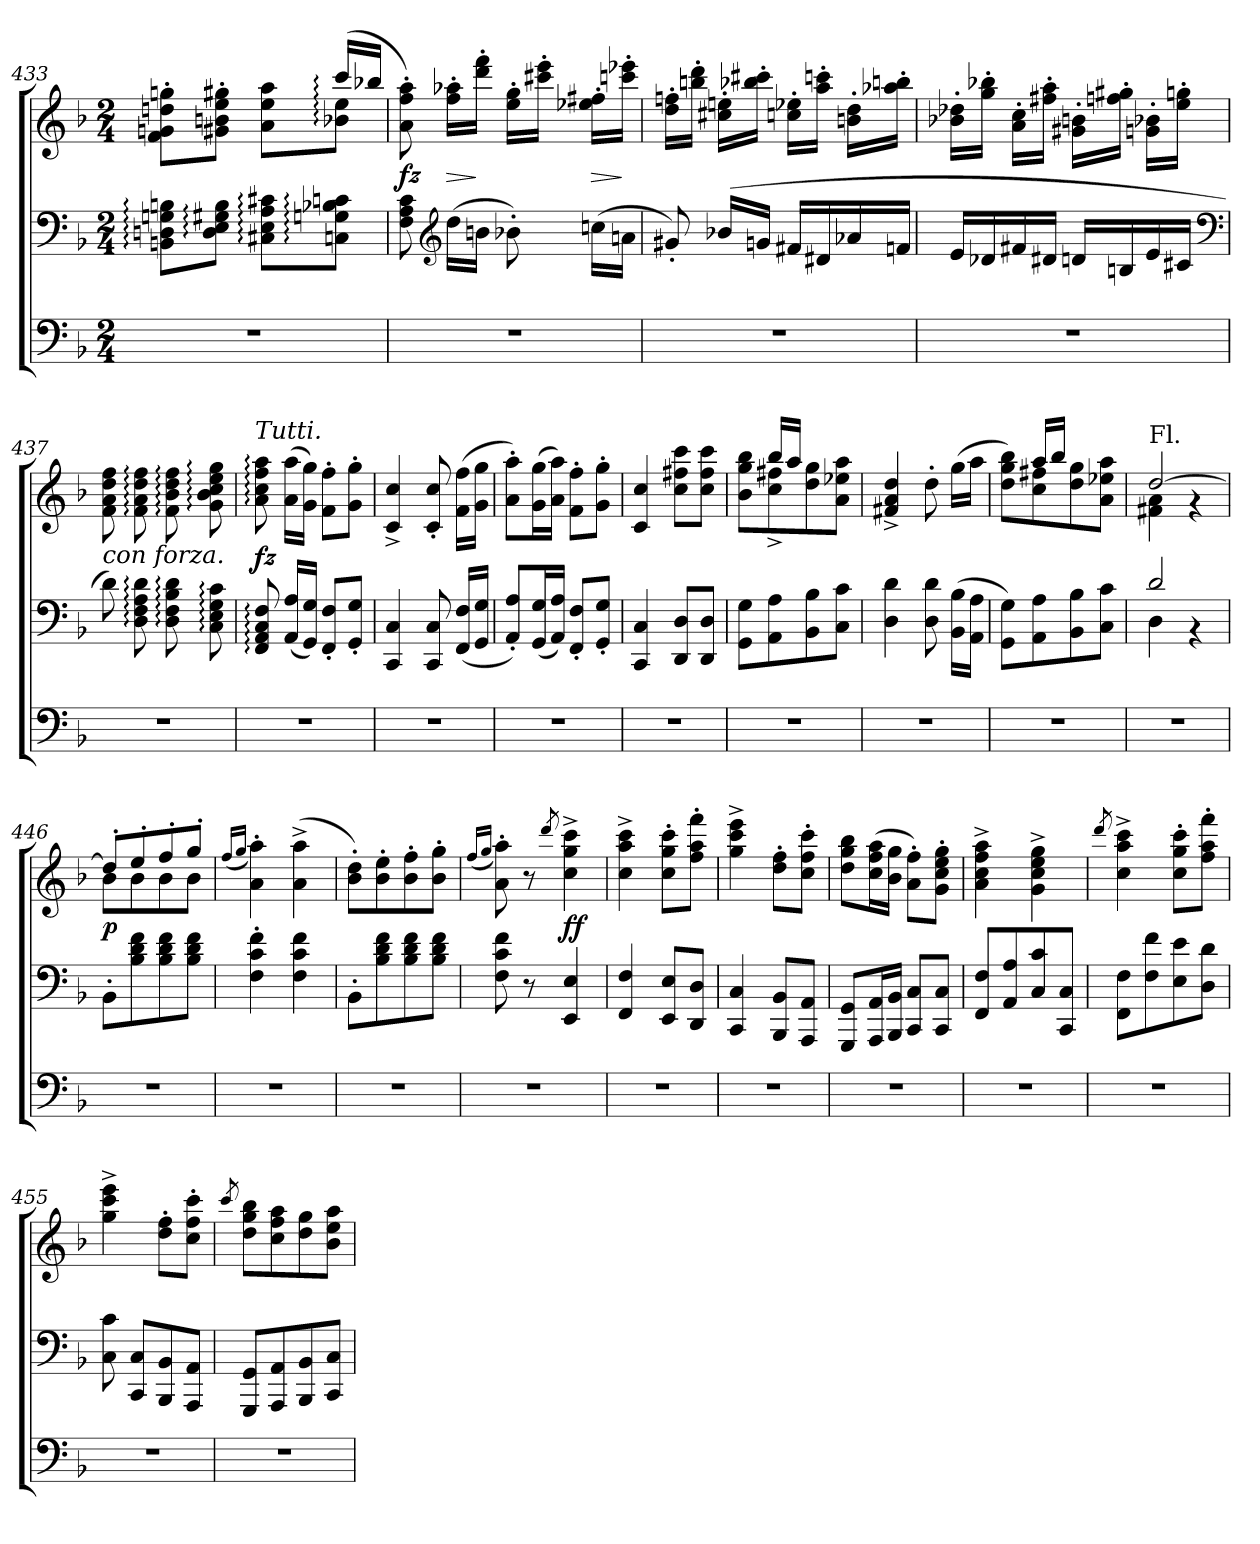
**kern	**kern	**kern	**dynam
*part3	*part2	*part1	*part1
*staff3	*staff2	*staff1	*staff1
*clefF4	*clefF4	*clefG2	*
*k[b-]	*k[b-]	*k[b-]	*
*M2/4	*M2/4	*M2/4	*
=433	=433	=433	=433
*	*	*^	*
2r	8BBn: 8Dn: 8Gn: 8Bn:L	4rgggyy	8f:'> 8gn:'> 8ddn:'> 8ggn:'>L	.
.	8D: 8E: 8G#X: 8B:J	.	8g#X:'> 8bn:'> 8ee:'> 8gg#X:'>J	.
.	8C#X: 8E: 8A: 8c#X:L	8rgggyy	8a: 8ee: 8aa:L	.
.	8Cn: 8Gn: 8B-X: 8cn:J	(16ccc:LL	8b-X: 8ee:J	.
.	.	16bb-XJJ	.	.
*	*	*v	*v	*
=434	=434	=434	=434
!	!	!	!LO:DY:b
2r	8F 8A 8c	8a'> 8ff'> 8aa'>)	fz
*	*clefG2	*	*
!	!	!	!LO:HP:b
.	(16ddLL	16ff'> 16aa-X'>LL	>
.	16bnJJ	16ddd'> 16fff'>JJ	]
.	8b-X'>)	16ee'> 16gg'>LL	.
.	.	16ccc#X'> 16eee'>JJ	.
!	!	!	!LO:HP:b
.	(>16ccnLL	16ee-X'> 16ff#X'>LL	>
.	16anJJ	16cccn'> 16eee-X'>JJ	]
=435	=435	=435	=435
2r	8g#X'<)	16dd'> 16ffn'>LL	.
.	.	16bbn'> 16ddd'>JJ	.
.	(>16b-XLL	16cc#X'> 16een'>LL	.
.	16gnJJ	16bb-X'> 16ccc#X'>JJ	.
.	16f#XLL	16ccn'> 16ee-X'>LL	.
.	16d#X	16aa'> 16cccn'>JJ	.
.	16a-X	16bn'> 16dd'>LL	.
.	16fnJJ	16aa-X'> 16bbn'>JJ	.
=436	=436	=436	=436
2r	16eLL	16b-X'> 16dd-X'>LL	.
.	16d-X	16gg'> 16bb-X'>JJ	.
.	16f#X	16a'> 16cc'>LL	.
.	16d#XJJ	16ff#X'> 16aa'>JJ	.
.	16dnLL	16g#X'> 16bn'>LL	.
.	16Bn	16ffn'> 16gg#X'>JJ	.
.	16e	16gn'> 16b-X'>LL	.
.	16c#XJJ	16ee'> 16ggn'>JJ	.
*	*clefF4	*	*
=437	=437	=437	=437
!	!	!LO:TX:b:i:t=con forza.	!
2r	8d)	8f 8a 8dd 8ff	.
.	8D: 8F: 8A: 8d:	8f: 8a: 8dd: 8ff:	.
.	8D: 8F: 8B-: 8d:	8f: 8b-: 8dd: 8ff:	.
.	8C: 8E: 8G: 8c:	8g: 8b-: 8cc: 8ee: 8gg:	.
=438	=438	=438	=438
!	!	!LO:TX:a:i:t=Tutti.	!
!	!	!	!LO:DY:b
2r	8FF: 8AA: 8C: 8F:	8a: 8cc: 8ff: 8aa:	fz
.	(16AA!/ 16A!/LL	(16a!\ 16aa!\LL	.
.	16GG!/ 16G!/JJ)	16g!\ 16gg!\JJ)	.
.	8FF!'< 8F!'<L	8f!'>\ 8ff!'>\L	.
.	8GG!'< 8G!'<J	8g!'>\ 8gg!'>\J	.
=439	=439	=439	=439
2r	4CC! 4C!	4c!^< 4cc!^<	.
.	8CC! 8C!	8c!'< 8cc!'<	.
.	(<16FF! 16F!LL	(16f!\ 16ff!\LL	.
.	16GG! 16G!JJ	16g!\ 16gg!\JJ	.
=440	=440	=440	=440
2r	8AA!'</ 8A!'</L)	8a!'>\ 8aa!'>\L)	.
.	(16GG!/ 16G!/L	(16g!\ 16gg!\L	.
.	16AA!/ 16A!/JJ)	16a!\ 16aa!\JJ)	.
.	8FF!'< 8F!'<L	8f!'>\ 8ff!'>\L	.
.	8GG!'< 8G!'<J	8g!'>\ 8gg!'>\J	.
=441	=441	=441	=441
2r	4CC! 4C!	4c! 4cc!	.
.	8DD! 8D!L	8cc!\ 8ff#X!\ 8ccc!\L	.
.	8DD! 8D!J	8cc!\ 8ff#!\ 8ccc!\J	.
=442	=442	=442	=442
*	*	*^	*
2r	8GG!\ 8G!\L	8rgggyy	8b-!\ 8gg!\ 8bb-!\L	.
.	8AA!\ 8A!\	16bb-!LL	8cc!^<\ 8ff#X!^<\	.
.	.	16aa!JJ	.	.
.	8BB-!\ 8B-!\	4reeeyy	8dd!\ 8gg!\	.
.	8C!\ 8c!\J	.	8a!\ 8ee-X!\ 8aa!\J	.
*	*	*v	*v	*
=443	=443	=443	=443
2r	4D! 4d!	4f#X!^</ 4a!^</ 4dd!^</	.
.	8D! 8d!	8dd'>!	.
.	(16BB-!\ 16B-!\LL	(16gg!\LL	.
.	16AA!\ 16A!\JJ	16aa!\JJ	.
=444	=444	=444	=444
*	*	*^	*
2r	8GG!\ 8G!\L)	8rgggyy	8dd!\ 8gg!\ 8bb-!\L)	.
.	8AA!\ 8A!\	16aa!LL	8cc!\ 8ff#X!\	.
.	.	16bb-!JJ	.	.
.	8BB-!\ 8B-!\	4reeeyy	8dd!\ 8gg!\	.
.	8C!\ 8c!\J	.	8a!\ 8ee-X!\ 8aa!\J	.
=445	=445	=445	=445	=445
*	*^	*	*	*
!	!	!	!LO:TX:a:t=Fl.	!	!
2r	2d!	4D!	[2dd!	4f#X! 4a!	.
.	.	4rBB	.	4rg	.
=446	=446	=446	=446	=446	=446
!	!	!	!	!	!LO:DY:b
*	*v	*v	*	*	*
2r	8BB-'<!\L	8dd'>!L]	8b-!\L	p
.	8B-!\ 8d!\ 8f!\	8ee'>!	8b-!\	.
.	8B-!\ 8d!\ 8f!\	8ff'>!	8b-!\	.
.	8B-!\ 8d!\ 8f!\J	8gg'>!J	8b-!\J	.
*	*	*v	*v	*
=447	=447	=447	=447
.	.	(<16qqff!/LL	.
.	.	16qqgg!/JJ	.
2r	4F!'> 4c!'> 4f!'>	4a!'> 4aa!'>)	.
.	4F! 4c! 4f!	(4a!^> 4aa!^>	.
=448	=448	=448	=448
2r	8BB-'<!\L	8b-!'>\ 8dd!'>\L)	.
.	8B-!\ 8d!\ 8f!\	8b-!'>\ 8ee!'>\	.
.	8B-!\ 8d!\ 8f!\	8b-!'>\ 8ff!'>\	.
.	8B-!\ 8d!\ 8f!\J	8b-!'>\ 8gg!'>\J	.
=449	=449	=449	=449
.	.	(16qqff!/LL	.
.	.	16qqgg!/JJ	.
2r	8F! 8c! 8f!	8a!'> 8aa!'>)	.
.	8r	8r	.
.	.	8qddd!/	.
!	!	!	!LO:DY:b
.	4EE! 4E!	4cc!^< 4gg!^< 4ccc!^<	ff
=450	=450	=450	=450
2r	4FF! 4F!	4cc!^< 4aa!^< 4ccc!^<	.
.	8EE! 8E!L	8cc!'>\ 8gg!'>\ 8ccc!'>\L	.
.	8DD! 8D!J	8ff!'>\ 8aa!'>\ 8fff!'>\J	.
=451	=451	=451	=451
2r	4CC! 4C!	4gg!^< 4ccc!^< 4eee!^<	.
.	8BBB-! 8BB-!L	8dd!'>\ 8ff!'>\L	.
.	8AAA! 8AA!J	8cc!'>\ 8ff!'>\ 8ccc!'>\J	.
=452	=452	=452	=452
2r	8GGG! 8GG!L	8dd!\ 8gg!\ 8bb-!\L	.
.	16AAA! 16AA!L	(16cc!\ 16ff!\ 16aa!\L	.
.	16BBB-! 16BB-!JJ	16b-!\ 16gg!\JJ	.
.	8CC! 8C!L	8a!'>\ 8ff!'>\L)	.
.	8CC! 8C!J	8g!'>\ 8cc!'>\ 8ee!'>\ 8gg!'>\J	.
=453	=453	=453	=453
2r	8FF! 8F!L	4a!^< 4cc!^< 4ff!^< 4aa!^<	.
.	8AA! 8A!	.	.
.	8C! 8c!	4g!^< 4cc!^< 4ee!^< 4gg!^<	.
.	8CC! 8C!J	.	.
=454	=454	=454	=454
.	.	8qddd!/	.
2r	8FF!\ 8F!\L	4cc!^< 4aa!^< 4ccc!^<	.
.	8F!\ 8f!\	.	.
.	8E!\ 8e!\	8cc!'>\ 8gg!'>\ 8ccc!'>\L	.
.	8D!\ 8d!\J	8ff!'>\ 8aa!'>\ 8fff!'>\J	.
=455	=455	=455	=455
2r	8C! 8c!	4gg!^< 4ccc!^< 4eee!^<	.
.	8CC! 8C!L	.	.
.	8BBB-! 8BB-!	8dd!'>\ 8ff!'>\L	.
.	8AAA! 8AA!J	8cc!'>\ 8ff!'>\ 8ccc!'>\J	.
=456	=456	=456	=456
.	.	8qccc!/	.
2r	8GGG! 8GG!L	8dd!\ 8gg!\ 8bb-!\L	.
.	8AAA! 8AA!	8cc!\ 8ff!\ 8aa!\	.
.	8BBB-! 8BB-!	8dd!\ 8gg!\	.
.	8CC! 8C!J	8b-!\ 8ee!\ 8aa!\J	.
=	=	=	=
*-	*-	*-	*-
